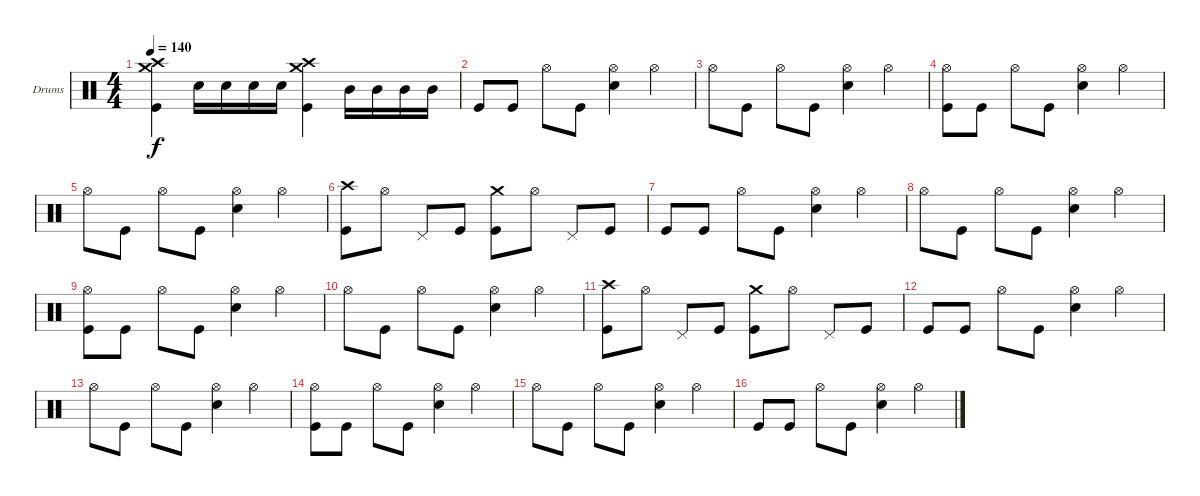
\bracketExtendMode groupsimilarinstruments
\firstSystemTrackNameOrientation horizontal
\otherSystemsTrackNameOrientation horizontal
\track ("Drumkit" "Drums") {instrument percussion}
\staff {score}
\articulation defaults
\ts (4 4)
\tempo 140
\clef neutral
\ks c
("Crash high (hit)" "Crash medium (hit)" "Kick (hit)").4{dy f} "Snare (hit) 2".16 "Snare (hit) 2".16 "Snare (hit) 2".16 "Snare (hit) 2".16 ("Crash high (hit)" "Crash medium (hit)" "Kick (hit)").4 "Mid Tom (hit)".16 "Mid Tom (hit)".16 "Mid Tom (hit)".16 "Mid Tom (hit)".16 |
"Kick (hit)".8 "Kick (hit)".8 "Hi-Hat (open)".8 "Kick (hit)".8 ("Hi-Hat (open)" "Snare (hit) 2").4 "Hi-Hat (open)".4 |
"Hi-Hat (open)".8 "Kick (hit)".8 "Hi-Hat (open)".8 "Kick (hit)".8 ("Hi-Hat (open)" "Snare (hit) 2").4 "Hi-Hat (open)".4 |
("Hi-Hat (open)" "Kick (hit)").8 "Kick (hit)".8 "Hi-Hat (open)".8 "Kick (hit)".8 ("Hi-Hat (open)" "Snare (hit) 2").4 "Hi-Hat (open)".4 |
"Hi-Hat (open)".8 "Kick (hit)".8 "Hi-Hat (open)".8 "Kick (hit)".8 ("Hi-Hat (open)" "Snare (hit) 2").4 "Hi-Hat (open)".4 |
("Crash high (hit)" "Kick (hit)").8 "Hi-Hat (open)".8 "Pedal Hi-Hat (hit)".8 "Kick (hit)".8 ("Crash medium (hit)" "Kick (hit)").8 "Hi-Hat (open)".8 "Pedal Hi-Hat (hit)".8 "Kick (hit)".8 |
"Kick (hit)".8 "Kick (hit)".8 "Hi-Hat (open)".8 "Kick (hit)".8 ("Hi-Hat (open)" "Snare (hit) 2").4 "Hi-Hat (open)".4 |
"Hi-Hat (open)".8 "Kick (hit)".8 "Hi-Hat (open)".8 "Kick (hit)".8 ("Hi-Hat (open)" "Snare (hit) 2").4 "Hi-Hat (open)".4 |
("Hi-Hat (open)" "Kick (hit)").8 "Kick (hit)".8 "Hi-Hat (open)".8 "Kick (hit)".8 ("Hi-Hat (open)" "Snare (hit) 2").4 "Hi-Hat (open)".4 |
"Hi-Hat (open)".8 "Kick (hit)".8 "Hi-Hat (open)".8 "Kick (hit)".8 ("Hi-Hat (open)" "Snare (hit) 2").4 "Hi-Hat (open)".4 |
("Crash high (hit)" "Kick (hit)").8 "Hi-Hat (open)".8 "Pedal Hi-Hat (hit)".8 "Kick (hit)".8 ("Crash medium (hit)" "Kick (hit)").8 "Hi-Hat (open)".8 "Pedal Hi-Hat (hit)".8 "Kick (hit)".8 |
"Kick (hit)".8 "Kick (hit)".8 "Hi-Hat (open)".8 "Kick (hit)".8 ("Hi-Hat (open)" "Snare (hit) 2").4 "Hi-Hat (open)".4 |
"Hi-Hat (open)".8 "Kick (hit)".8 "Hi-Hat (open)".8 "Kick (hit)".8 ("Hi-Hat (open)" "Snare (hit) 2").4 "Hi-Hat (open)".4 |
("Hi-Hat (open)" "Kick (hit)").8 "Kick (hit)".8 "Hi-Hat (open)".8 "Kick (hit)".8 ("Hi-Hat (open)" "Snare (hit) 2").4 "Hi-Hat (open)".4 |
"Hi-Hat (open)".8 "Kick (hit)".8 "Hi-Hat (open)".8 "Kick (hit)".8 ("Hi-Hat (open)" "Snare (hit) 2").4 "Hi-Hat (open)".4 |
"Kick (hit)".8 "Kick (hit)".8 "Hi-Hat (open)".8 "Kick (hit)".8 ("Hi-Hat (open)" "Snare (hit) 2").4 "Hi-Hat (open)".4
